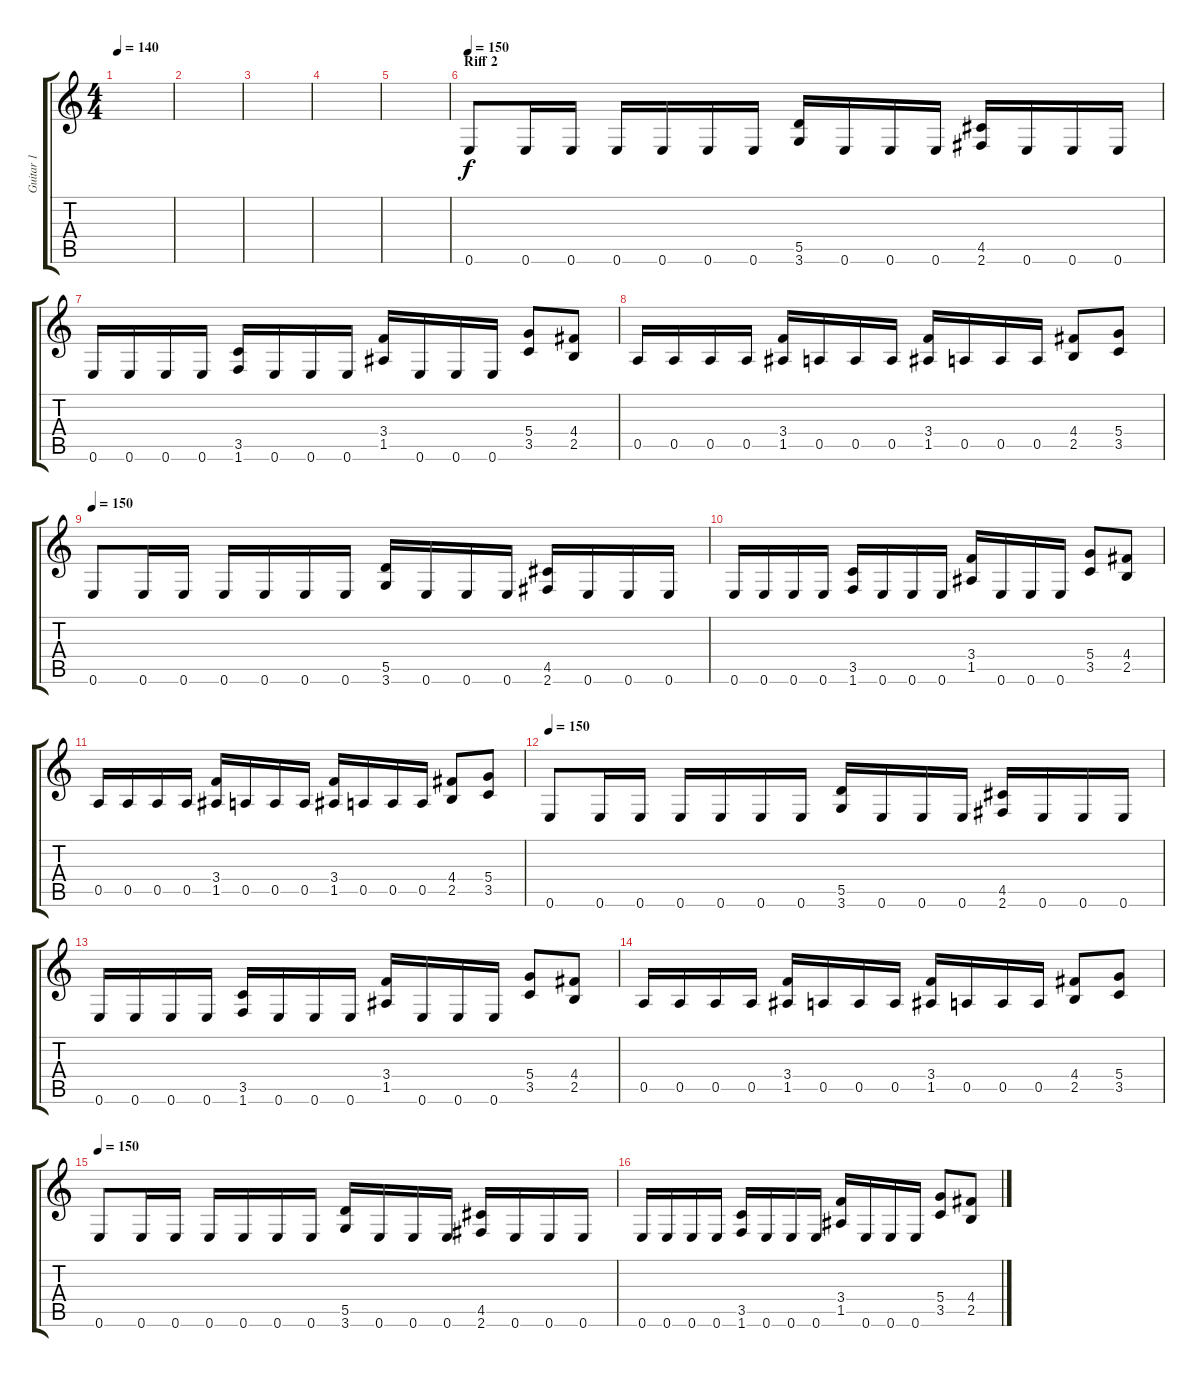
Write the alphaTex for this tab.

\track ("Guitar 1" "Guitar 1") {instrument overdrivenguitar}
\staff {score tabs}
\tuning (E4 B3 G3 D3 A2 E2) {hide}
\ts (4 4)
\tempo 140
\clef g2
\ks c
|
|
|
|
|
\section ("" "Riff 2")
\tempo 150
0.6.8 0.6.16 0.6.16 0.6.16 0.6.16 0.6.16 0.6.16 (5.5 3.6).16 0.6.16 0.6.16 0.6.16 (4.5 2.6).16 0.6.16 0.6.16 0.6.16 |
0.6.16 0.6.16 0.6.16 0.6.16 (3.5 1.6).16 0.6.16 0.6.16 0.6.16 (3.4 1.5).16 0.6.16 0.6.16 0.6.16 (5.4 3.5).8 (4.4 2.5).8 |
0.5.16 0.5.16 0.5.16 0.5.16 (3.4 1.5).16 0.5.16 0.5.16 0.5.16 (3.4 1.5).16 0.5.16 0.5.16 0.5.16 (4.4 2.5).8 (5.4 3.5).8 |
\tempo 150
0.6.8 0.6.16 0.6.16 0.6.16 0.6.16 0.6.16 0.6.16 (5.5 3.6).16 0.6.16 0.6.16 0.6.16 (4.5 2.6).16 0.6.16 0.6.16 0.6.16 |
0.6.16 0.6.16 0.6.16 0.6.16 (3.5 1.6).16 0.6.16 0.6.16 0.6.16 (3.4 1.5).16 0.6.16 0.6.16 0.6.16 (5.4 3.5).8 (4.4 2.5).8 |
0.5.16 0.5.16 0.5.16 0.5.16 (3.4 1.5).16 0.5.16 0.5.16 0.5.16 (3.4 1.5).16 0.5.16 0.5.16 0.5.16 (4.4 2.5).8 (5.4 3.5).8 |
\tempo 150
0.6.8 0.6.16 0.6.16 0.6.16 0.6.16 0.6.16 0.6.16 (5.5 3.6).16 0.6.16 0.6.16 0.6.16 (4.5 2.6).16 0.6.16 0.6.16 0.6.16 |
0.6.16 0.6.16 0.6.16 0.6.16 (3.5 1.6).16 0.6.16 0.6.16 0.6.16 (3.4 1.5).16 0.6.16 0.6.16 0.6.16 (5.4 3.5).8 (4.4 2.5).8 |
0.5.16 0.5.16 0.5.16 0.5.16 (3.4 1.5).16 0.5.16 0.5.16 0.5.16 (3.4 1.5).16 0.5.16 0.5.16 0.5.16 (4.4 2.5).8 (5.4 3.5).8 |
\tempo 150
0.6.8 0.6.16 0.6.16 0.6.16 0.6.16 0.6.16 0.6.16 (5.5 3.6).16 0.6.16 0.6.16 0.6.16 (4.5 2.6).16 0.6.16 0.6.16 0.6.16 |
0.6.16 0.6.16 0.6.16 0.6.16 (3.5 1.6).16 0.6.16 0.6.16 0.6.16 (3.4 1.5).16 0.6.16 0.6.16 0.6.16 (5.4 3.5).8 (4.4 2.5).8
